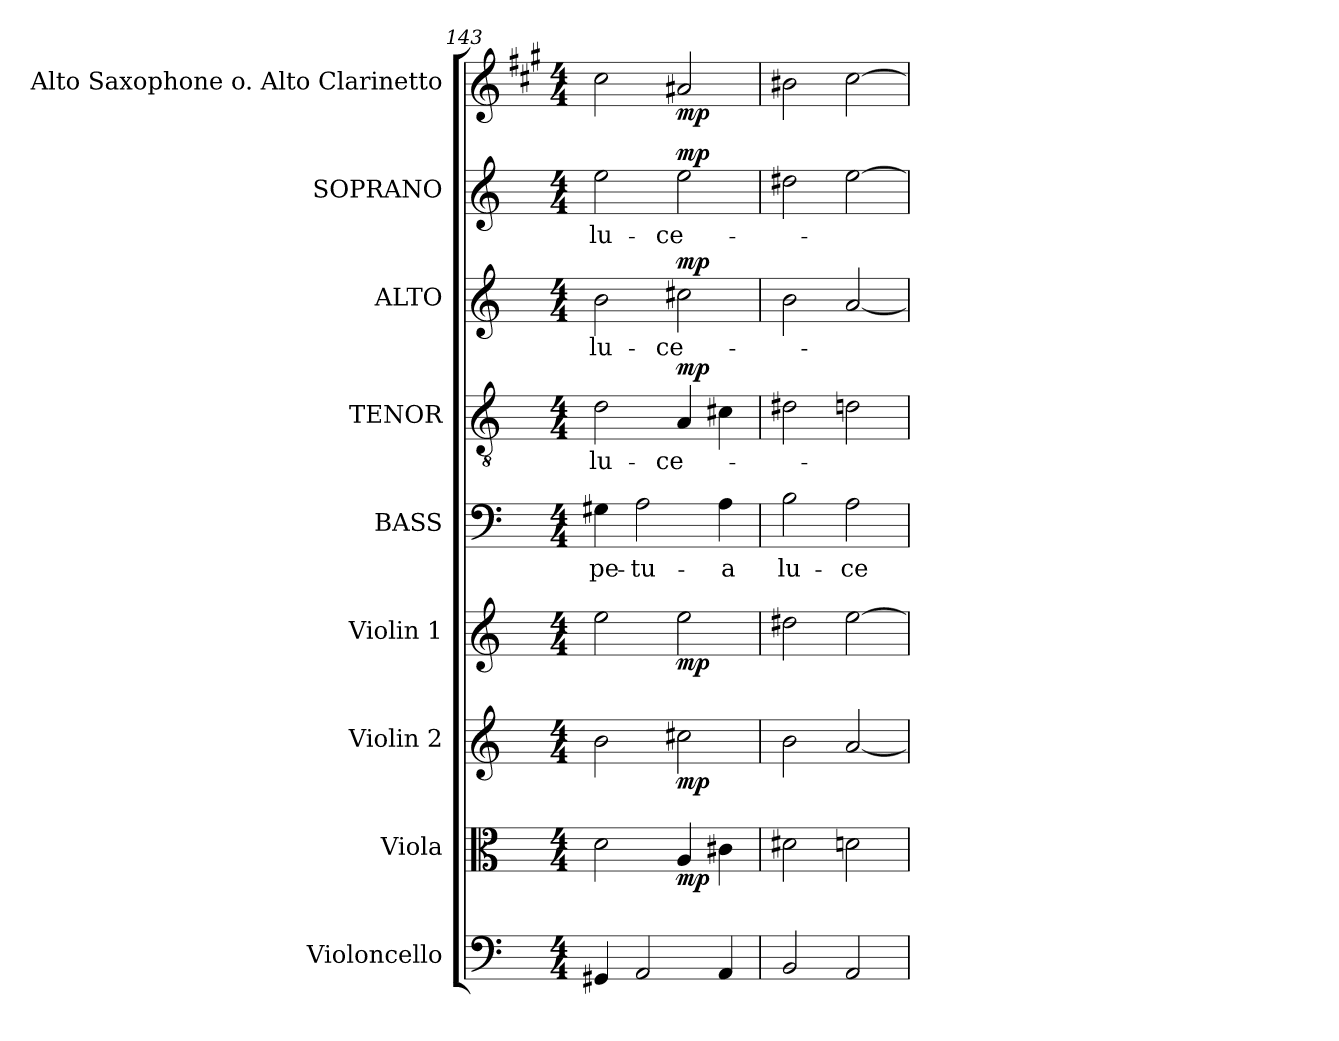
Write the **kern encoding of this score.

**kern	**kern	**dynam	**kern	**dynam	**kern	**dynam	**kern	**text	**kern	**text	**dynam	**kern	**text	**dynam	**kern	**text	**dynam	**kern	**dynam
*part9	*part8	*part8	*part7	*part7	*part6	*part6	*part5	*part5	*part4	*part4	*part4	*part3	*part3	*part3	*part2	*part2	*part2	*part1	*part1
*staff9	*staff8	*staff8	*staff7	*staff7	*staff6	*staff6	*staff5	*staff5	*staff4	*staff4	*staff4	*staff3	*staff3	*staff3	*staff2	*staff2	*staff2	*staff1	*staff1
*I"Violoncello	*I"Viola	*	*I"Violin 2	*	*I"Violin 1	*	*I"BASS	*	*I"TENOR	*	*	*I"ALTO	*	*	*I"SOPRANO	*	*	*I"Alto Saxophone o. Alto Clarinetto	*
*I'Vc.	*I'Vla.	*	*I'Vln. 2	*	*I'Vln. 1	*	*I'B.	*	*I'T.	*	*	*I'A.	*	*	*I'S.	*	*	*I'Alto Sax. o. Alto Clar.	*
*clefF4	*clefC3	*	*clefG2	*	*clefG2	*	*clefF4	*	*clefGv2	*	*	*clefG2	*	*	*clefG2	*	*	*clefG2	*
*	*	*	*	*	*	*	*	*	*ITrd7c12	*	*	*	*	*	*	*	*	*ITrd5c9	*
*k[]	*k[]	*	*k[]	*	*k[]	*	*k[]	*	*k[]	*	*	*k[]	*	*	*k[]	*	*	*k[]	*
*C:	*C:	*	*C:	*	*C:	*	*C:	*	*C:	*	*	*C:	*	*	*C:	*	*	*C:	*
*M4/4	*M4/4	*	*M4/4	*	*M4/4	*	*M4/4	*	*M4/4	*	*	*M4/4	*	*	*M4/4	*	*	*M4/4	*
=143	=143	=143	=143	=143	=143	=143	=143	=143	=143	=143	=143	=143	=143	=143	=143	=143	=143	=143	=143
!	!	!	!	!	!	!	!	!LO:LY:b:color=#000000	!	!	!	!	!	!	!	!	!	!	!
!	!	!	!	!	!	!	!	!	!	!LO:LY:b:color=#000000	!	!	!	!	!	!	!	!	!
!	!	!	!	!	!	!	!	!	!	!	!	!	!LO:LY:b:color=#000000	!	!	!	!	!	!
!	!	!	!	!	!	!	!	!	!	!	!	!	!	!	!	!LO:LY:b:color=#000000	!	!	!
4GG#Xi/	2di\	.	2bi\	.	2eei\	.	4G#Xi\	-pe-	2Di\	lu-	.	2bi\	lu-	.	2eei\	lu-	.	2ei\	.
!	!	!	!	!	!	!	!	!LO:LY:b:color=#000000	!	!	!	!	!	!	!	!	!	!	!
2AAi/	.	.	.	.	.	.	2Ai\	-tu-	.	.	.	.	.	.	.	.	.	.	.
!	!	!	!	!	!	!	!	!	!	!LO:LY:b:color=#000000	!	!	!	!	!	!	!	!	!
!	!	!	!	!	!	!	!	!	!	!	!	!	!LO:LY:b:color=#000000	!	!	!	!	!	!
!	!	!	!	!	!	!	!	!	!	!	!	!	!	!	!	!LO:LY:b:color=#000000	!	!	!
.	4Ai/	mp	2cc#Xi\	mp	2eei\	mp	.	.	4AAi/	-ce-	mp	2cc#Xi\	-ce-	mp	2eei\	-ce-	mp	2c#Xi/	mp
!	!	!	!	!	!	!	!	!LO:LY:b:color=#000000	!	!	!	!	!	!	!	!	!	!	!
4AAi/	4c#Xi\	.	.	.	.	.	4Ai\	-a	4C#Xi\	.	.	.	.	.	.	.	.	.	.
=144	=144	=144	=144	=144	=144	=144	=144	=144	=144	=144	=144	=144	=144	=144	=144	=144	=144	=144	=144
!	!	!	!	!	!	!	!	!LO:LY:b:color=#000000	!	!	!	!	!	!	!	!	!	!	!
2BBi/	2d#Xi\	.	2bi\	.	2dd#Xi\	.	2Bi\	lu-	2D#Xi\	.	.	2bi\	.	.	2dd#Xi\	.	.	2d#Xi\	.
!	!	!	!	!	!	!	!	!LO:LY:b:color=#000000	!	!	!	!	!	!	!	!	!	!	!
2AAi/	2dni\	.	[<2ai/	.	[>2eei\	.	2Ai\	-ce-	2Dni\	.	.	[<2ai/	.	.	[>2eei\	.	.	[>2ei\	.
=	=	=	=	=	=	=	=	=	=	=	=	=	=	=	=	=	=	=	=
*-	*-	*-	*-	*-	*-	*-	*-	*-	*-	*-	*-	*-	*-	*-	*-	*-	*-	*-	*-
